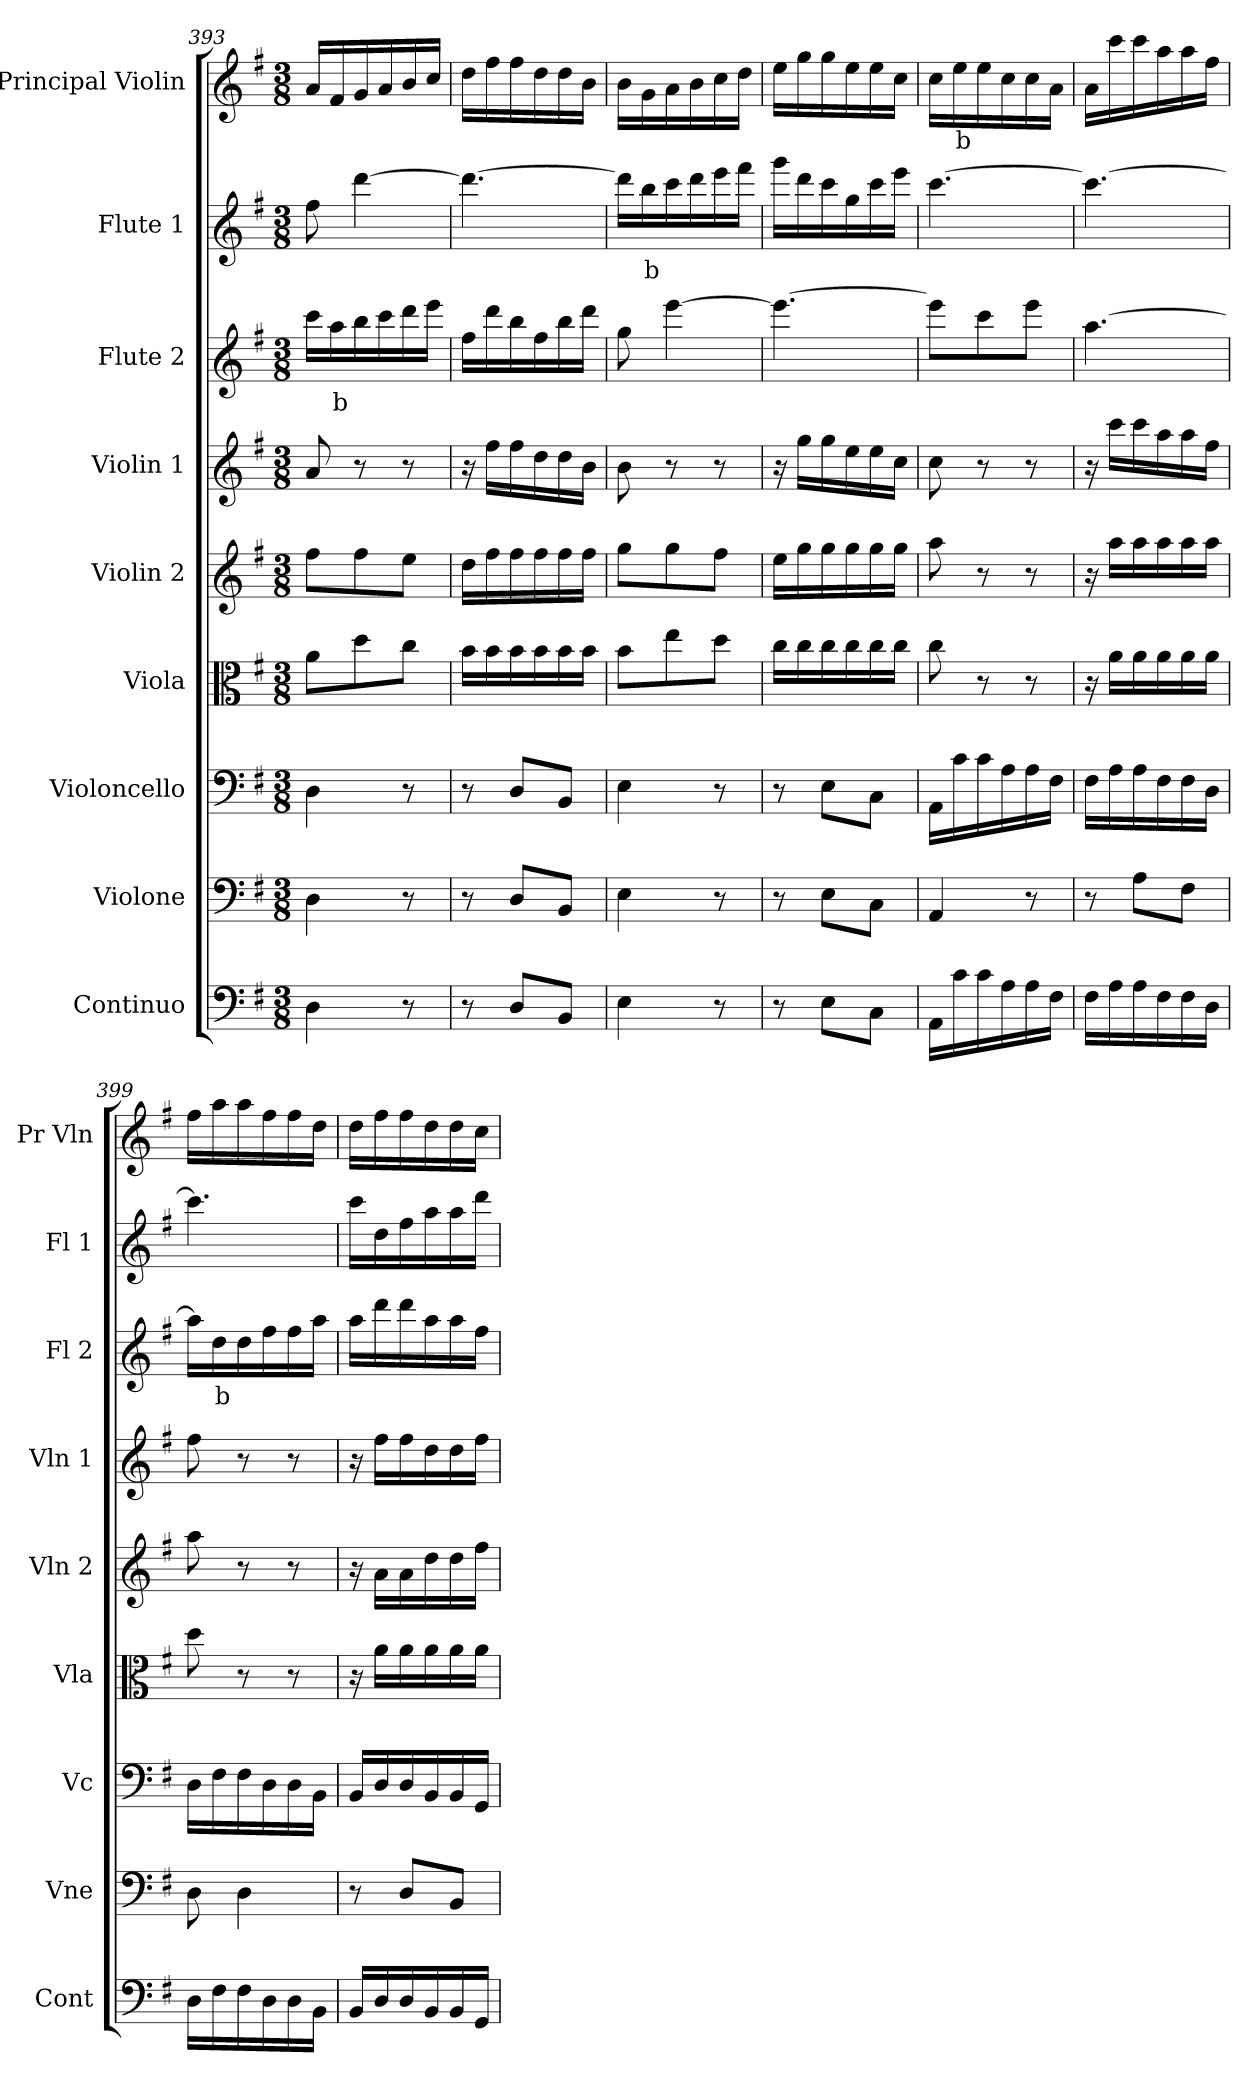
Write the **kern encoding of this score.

**kern	**kern	**kern	**kern	**kern	**kern	**kern	**text	**kern	**text	**kern	**text
*part9	*part8	*part7	*part6	*part5	*part4	*part3	*part3	*part2	*part2	*part1	*part1
*staff9	*staff8	*staff7	*staff6	*staff5	*staff4	*staff3	*staff3	*staff2	*staff2	*staff1	*staff1
*I"Continuo	*I"Violone	*I"Violoncello	*I"Viola	*I"Violin 2	*I"Violin 1	*I"Flute 2	*	*I"Flute 1	*	*I"Principal Violin	*
*I'Cont	*I'Vne	*I'Vc	*I'Vla	*I'Vln 2	*I'Vln 1	*I'Fl 2	*	*I'Fl 1	*	*I'Pr Vln	*
*clefF4	*clefF4	*clefF4	*clefC3	*clefG2	*clefG2	*clefG2	*	*clefG2	*	*clefG2	*
*	*ITrd7c12	*	*	*	*	*	*	*	*	*	*
*k[f#]	*k[f#]	*k[f#]	*k[f#]	*k[f#]	*k[f#]	*k[f#]	*	*k[f#]	*	*k[f#]	*
*M3/8	*M3/8	*M3/8	*M3/8	*M3/8	*M3/8	*M3/8	*	*M3/8	*	*M3/8	*
=393	=393	=393	=393	=393	=393	=393	=393	=393	=393	=393	=393
4D\	4DD\	4D\	8a\L	8ff#\L	8a/	16ccc\LL	.	8ff#\	.	16a/LL	.
!	!	!	!	!	!	!	!LO:LY:b:color=#FF0000	!	!	!	!
.	.	.	.	.	.	16aa\	b	.	.	16f#/	.
.	.	.	8dd\	8ff#\	8r	16bb\	.	[4ddd\	.	16g/	.
.	.	.	.	.	.	16ccc\	.	.	.	16a/	.
8r	8r	8r	8cc\J	8ee\J	8r	16ddd\	.	.	.	16b/	.
.	.	.	.	.	.	16eee\JJ	.	.	.	16cc/JJ	.
=394	=394	=394	=394	=394	=394	=394	=394	=394	=394	=394	=394
8r	8r	8r	16b\LL	16dd\LL	16r	16ff#\LL	.	4.ddd\_	.	16dd\LL	.
.	.	.	16b\	16ff#\	16ff#\LL	16ddd\	.	.	.	16ff#\	.
8D/L	8DD/L	8D/L	16b\	16ff#\	16ff#\	16bb\	.	.	.	16ff#\	.
.	.	.	16b\	16ff#\	16dd\	16ff#\	.	.	.	16dd\	.
8BB/J	8BBB/J	8BB/J	16b\	16ff#\	16dd\	16bb\	.	.	.	16dd\	.
.	.	.	16b\JJ	16ff#\JJ	16b\JJ	16ddd\JJ	.	.	.	16b\JJ	.
!!LO:LB:g=z
=395	=395	=395	=395	=395	=395	=395	=395	=395	=395	=395	=395
4E\	4EE\	4E\	8b\L	8gg\L	8b\	8gg\	.	16ddd\LL]	.	16b\LL	.
!	!	!	!	!	!	!	!	!	!LO:LY:b:color=#FF0000	!	!
.	.	.	.	.	.	.	.	16bb\	b	16g\	.
.	.	.	8ee\	8gg\	8r	[4eee\	.	16ccc\	.	16a\	.
.	.	.	.	.	.	.	.	16ddd\	.	16b\	.
8r	8r	8r	8dd\J	8ff#\J	8r	.	.	16eee\	.	16cc\	.
.	.	.	.	.	.	.	.	16fff#\JJ	.	16dd\JJ	.
=396	=396	=396	=396	=396	=396	=396	=396	=396	=396	=396	=396
8r	8r	8r	16cc\LL	16ee\LL	16r	4.eee\_	.	16ggg\LL	.	16ee\LL	.
.	.	.	16cc\	16gg\	16gg\LL	.	.	16ddd\	.	16gg\	.
8E\L	8EE\L	8E\L	16cc\	16gg\	16gg\	.	.	16ccc\	.	16gg\	.
.	.	.	16cc\	16gg\	16ee\	.	.	16gg\	.	16ee\	.
8C\J	8CC\J	8C\J	16cc\	16gg\	16ee\	.	.	16ccc\	.	16ee\	.
.	.	.	16cc\JJ	16gg\JJ	16cc\JJ	.	.	16eee\JJ	.	16cc\JJ	.
=397	=397	=397	=397	=397	=397	=397	=397	=397	=397	=397	=397
16AA\LL	4AAA/	16AA\LL	8cc\	8aa\	8cc\	8eee\L]	.	[4.ccc\	.	16cc\LL	.
!	!	!	!	!	!	!	!	!	!	!	!LO:LY:b:color=#FF0000
16c\	.	16c\	.	.	.	.	.	.	.	16ee\	b
16c\	.	16c\	8r	8r	8r	8ccc\	.	.	.	16ee\	.
16A\	.	16A\	.	.	.	.	.	.	.	16cc\	.
16A\	8r	16A\	8r	8r	8r	8eee\J	.	.	.	16cc\	.
16F#\JJ	.	16F#\JJ	.	.	.	.	.	.	.	16a\JJ	.
=398	=398	=398	=398	=398	=398	=398	=398	=398	=398	=398	=398
16F#\LL	8r	16F#\LL	16r	16r	16r	[4.aa\	.	4.ccc\_	.	16a\LL	.
16A\	.	16A\	16a\LL	16aa\LL	16ccc\LL	.	.	.	.	16ccc\	.
16A\	8AA\L	16A\	16a\	16aa\	16ccc\	.	.	.	.	16ccc\	.
16F#\	.	16F#\	16a\	16aa\	16aa\	.	.	.	.	16aa\	.
16F#\	8FF#\J	16F#\	16a\	16aa\	16aa\	.	.	.	.	16aa\	.
16D\JJ	.	16D\JJ	16a\JJ	16aa\JJ	16ff#\JJ	.	.	.	.	16ff#\JJ	.
=399	=399	=399	=399	=399	=399	=399	=399	=399	=399	=399	=399
16D\LL	8DD\	16D\LL	8dd\	8aa\	8ff#\	16aa\LL]	.	4.ccc\]	.	16ff#\LL	.
!	!	!	!	!	!	!	!LO:LY:b:color=#FF0000	!	!	!	!
16F#\	.	16F#\	.	.	.	16dd\	b	.	.	16aa\	.
16F#\	4DD\	16F#\	8r	8r	8r	16dd\	.	.	.	16aa\	.
16D\	.	16D\	.	.	.	16ff#\	.	.	.	16ff#\	.
16D\	.	16D\	8r	8r	8r	16ff#\	.	.	.	16ff#\	.
16BB\JJ	.	16BB\JJ	.	.	.	16aa\JJ	.	.	.	16dd\JJ	.
=400	=400	=400	=400	=400	=400	=400	=400	=400	=400	=400	=400
16BB/LL	8r	16BB/LL	16r	16r	16r	16aa\LL	.	16ccc\LL	.	16dd\LL	.
16D/	.	16D/	16a\LL	16a\LL	16ff#\LL	16ddd\	.	16dd\	.	16ff#\	.
16D/	8DD/L	16D/	16a\	16a\	16ff#\	16ddd\	.	16ff#\	.	16ff#\	.
16BB/	.	16BB/	16a\	16dd\	16dd\	16aa\	.	16aa\	.	16dd\	.
16BB/	8BBB/J	16BB/	16a\	16dd\	16dd\	16aa\	.	16aa\	.	16dd\	.
16GG/JJ	.	16GG/JJ	16a\JJ	16ff#\JJ	16ff#\JJ	16ff#\JJ	.	16ddd\JJ	.	16cc\JJ	.
=	=	=	=	=	=	=	=	=	=	=	=
*-	*-	*-	*-	*-	*-	*-	*-	*-	*-	*-	*-
